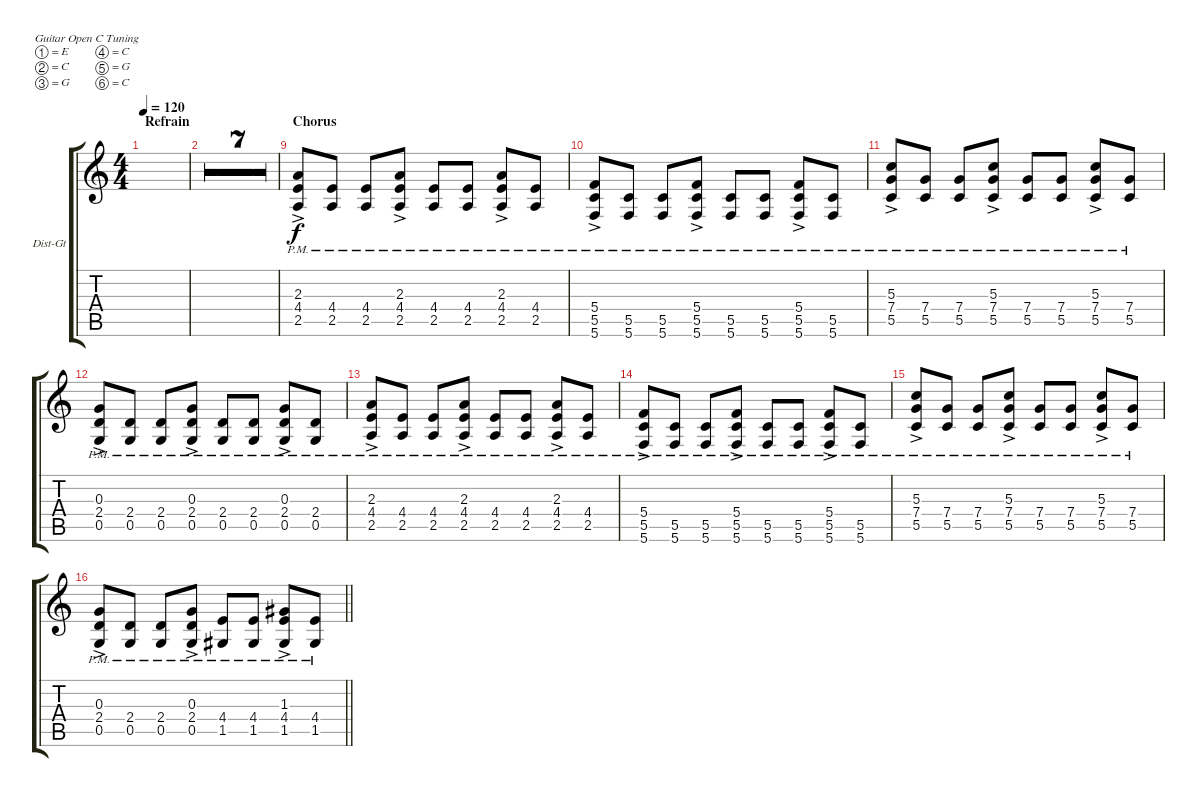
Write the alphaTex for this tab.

\defaultSystemsLayout 4
\bracketExtendMode groupsimilarinstruments
\firstSystemTrackNameOrientation horizontal
\otherSystemsTrackNameOrientation horizontal
\track ("Distorted Guitar" "Dist-Gt") {multiBarRest instrument distortionguitar}
\staff {score tabs}
\tuning (E4 C4 G3 C3 G2 C2)
\ts (4 4)
\section ("" "Refrain")
\tempo 120
\clef g2
\ks c
|
|
|
|
|
|
|
\barLineRight lightlight
|
\section ("" "Chorus")
(2.5{ac pm} 4.4{ac pm} 2.3{ac pm}).8 (2.5{pm} 4.4{pm}).8 (4.4{pm} 2.5{pm}).8 (2.5{ac pm} 4.4{ac pm} 2.3{ac pm}).8 (2.5{pm} 4.4{pm}).8 (2.5{pm} 4.4{pm}).8 (2.5{ac pm} 4.4{ac pm} 2.3{ac pm}).8 (2.5{pm} 4.4{pm}).8 |
(5.4{ac pm} 5.6{ac pm} 5.5{ac pm}).8 (5.5{pm} 5.6{pm}).8 (5.5{pm} 5.6{pm}).8 (5.4{ac pm} 5.5{ac pm} 5.6{ac pm}).8 (5.5{pm} 5.6{pm}).8 (5.5{pm} 5.6{pm}).8 (5.4{ac pm} 5.5{ac pm} 5.6{ac pm}).8 (5.5{pm} 5.6{pm}).8 |
(5.5{ac pm} 7.4{ac pm} 5.3{ac pm}).8 (7.4{pm} 5.5{pm}).8 (7.4{pm} 5.5{pm}).8 (5.5{ac pm} 7.4{ac pm} 5.3{ac pm}).8 (7.4{pm} 5.5{pm}).8 (7.4{pm} 5.5{pm}).8 (5.5{ac pm} 7.4{ac pm} 5.3{ac pm}).8 (7.4{pm} 5.5{pm}).8 |
(0.5{ac pm} 2.4{ac pm} 0.3{ac pm}).8 (0.5{pm} 2.4{pm}).8 (0.5{pm} 2.4{pm}).8 (0.5{ac pm} 2.4{ac pm} 0.3{ac pm}).8 (0.5{pm} 2.4{pm}).8 (0.5{pm} 2.4{pm}).8 (0.5{ac pm} 2.4{ac pm} 0.3{ac pm}).8 (0.5{pm} 2.4{pm}).8 |
(2.5{ac pm} 4.4{ac pm} 2.3{ac pm}).8 (2.5{pm} 4.4{pm}).8 (4.4{pm} 2.5{pm}).8 (2.5{ac pm} 4.4{ac pm} 2.3{ac pm}).8 (2.5{pm} 4.4{pm}).8 (2.5{pm} 4.4{pm}).8 (2.5{ac pm} 4.4{ac pm} 2.3{ac pm}).8 (2.5{pm} 4.4{pm}).8 |
(5.4{ac pm} 5.6{ac pm} 5.5{ac pm}).8 (5.5{pm} 5.6{pm}).8 (5.5{pm} 5.6{pm}).8 (5.4{ac pm} 5.5{ac pm} 5.6{ac pm}).8 (5.5{pm} 5.6{pm}).8 (5.5{pm} 5.6{pm}).8 (5.4{ac pm} 5.5{ac pm} 5.6{ac pm}).8 (5.5{pm} 5.6{pm}).8 |
(5.5{ac pm} 7.4{ac pm} 5.3{ac pm}).8 (7.4{pm} 5.5{pm}).8 (7.4{pm} 5.5{pm}).8 (5.5{ac pm} 7.4{ac pm} 5.3{ac pm}).8 (7.4{pm} 5.5{pm}).8 (7.4{pm} 5.5{pm}).8 (5.5{ac pm} 7.4{ac pm} 5.3{ac pm}).8 (7.4{pm} 5.5{pm}).8 |
\barLineRight lightlight
(0.5{ac pm} 2.4{ac pm} 0.3{ac pm}).8 (0.5{pm} 2.4{pm}).8 (0.5{pm} 2.4{pm}).8 (0.5{ac pm} 2.4{ac pm} 0.3{ac pm}).8 (1.5{pm} 4.4{pm}).8 (1.5{pm} 4.4{pm}).8 (1.5{ac pm} 4.4{ac pm} 1.3{ac pm}).8 (1.5{pm} 4.4{pm}).8
